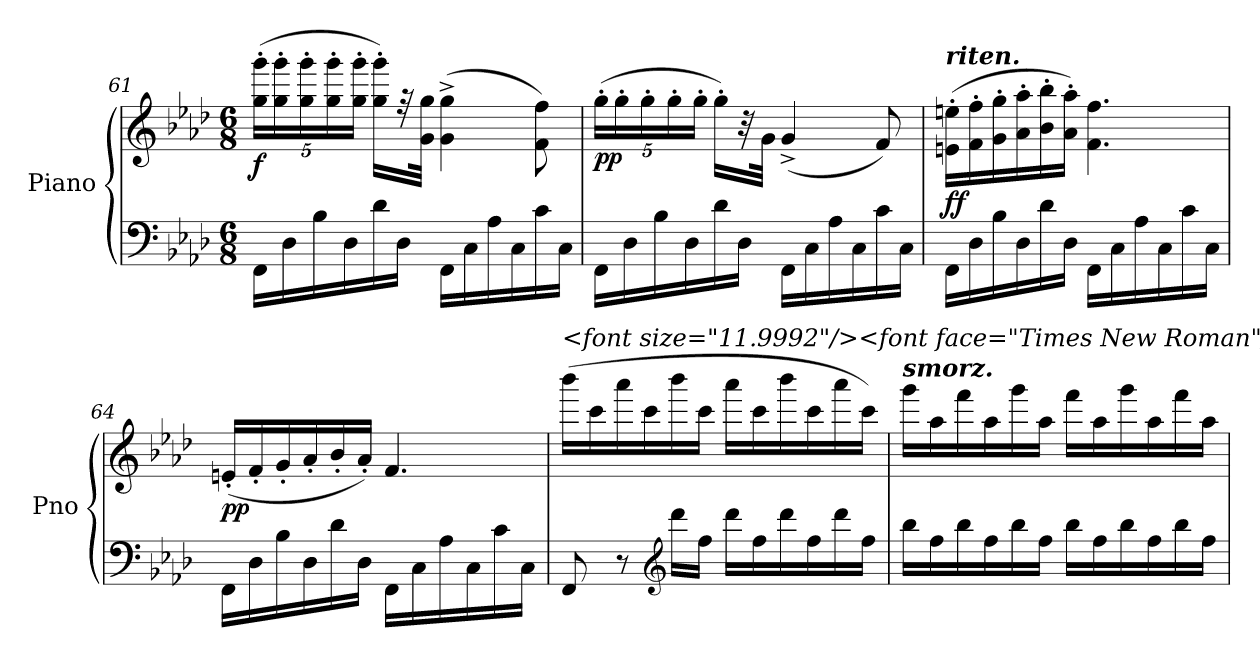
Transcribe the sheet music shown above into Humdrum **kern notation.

**kern	**kern	**dynam
*part1	*part1	*part1
*staff2	*staff1	*staff1/2
*I"Piano	*	*
*I'Pno	*	*
*clefF4	*clefG2	*
*k[b-e-a-d-]	*k[b-e-a-d-]	*
*M6/8	*M6/8	*
*	*Xbrackettup	*
=61	=61	=61
!	!	!LO:DY:b
16FF\LL	(>20gg\' 20ggg\'LL	f
.	20gg\' 20ggg\'	.
16D-\	.	.
.	20gg\' 20ggg\'	.
16B-\	.	.
.	20gg\' 20ggg\'	.
16D-\	.	.
.	20gg\' 20ggg\'JJ	.
16d-\	16gg\' 16ggg\'LL)	.
16D-\JJ	32r	.
.	32g\ 32gg\JJk	.
16FF\LL	(>4g\^ 4gg\^	.
16C\	.	.
16A-\	.	.
16C\	.	.
16c\	8f\ 8ff\)	.
16C\JJ	.	.
=62	=62	=62
!	!	!LO:DY:b
16FF\LL	(>20gg'\LL	pp
.	20gg'\	.
16D-\	.	.
.	20gg'\	.
16B-\	.	.
.	20gg'\	.
16D-\	.	.
.	20gg'\JJ	.
16d-\	16gg'\LL)	.
16D-\JJ	32r	.
.	32g\JJk	.
16FF\LL	(<4g^/	.
16C\	.	.
16A-\	.	.
16C\	.	.
16c\	8f/)	.
16C\JJ	.	.
!!LO:LB:g=z
=63	=63	=63
!	!LO:TX:a:Bi:t=riten.	!
!	!	!LO:DY:b
16FF\LL	(>16en\' 16een\'LL	ff
16D-\	16f\' 16ff\'	.
16B-\	16g\' 16gg\'	.
16D-\	16a-\' 16aa-\'	.
16d-\	16b-\' 16bb-\'	.
16D-\JJ	16a-\' 16aa-\'JJ)	.
16FF\LL	4.f\ 4.ff\	.
16C\	.	.
16A-\	.	.
16C\	.	.
16c\	.	.
16C\JJ	.	.
=64	=64	=64
!	!	!LO:DY:b
16FF\LL	(<16en'/LL	pp
16D-\	16f'/	.
16B-\	16g'/	.
16D-\	16a-'/	.
16d-\	16b-'/	.
16D-\JJ	16a-'/JJ)	.
16FF\LL	4.f/	.
16C\	.	.
16A-\	.	.
16C\	.	.
16c\	.	.
16C\JJ	.	.
=65	=65	=65
!	!LO:TX:a:t=<font size="11.9992"/><font face="Times New Roman"/><i>8va</i>	!
!	!	!LO:DY:b
!	!	!LO:DY:n=1:b
8FF/	(>16bbb-\LL	ppp other-dynamics
.	16ccc\	.
8r	16aaa-\	.
.	16ccc\	.
*clefG2	*	*
16ddd-\LL	16bbb-\	.
16ff\JJ	16ccc\JJ	.
16ddd-\LL	16aaa-\LL	.
16ff\	16ccc\	.
16ddd-\	16bbb-\	.
16ff\	16ccc\	.
16ddd-\	16aaa-\	.
16ff\JJ	16ccc\JJ)	.
=66	=66	=66
!	!LO:TX:a:Bi:t=smorz.	!
16bb-\LL	16ggg\LL	.
16ff\	16aa-\	.
16bb-\	16fff\	.
16ff\	16aa-\	.
16bb-\	16ggg\	.
16ff\JJ	16aa-\JJ	.
16bb-\LL	16fff\LL	.
16ff\	16aa-\	.
16bb-\	16ggg\	.
16ff\	16aa-\	.
16bb-\	16fff\	.
16ff\JJ	16aa-\JJ	.
=	=	=
*-	*-	*-
